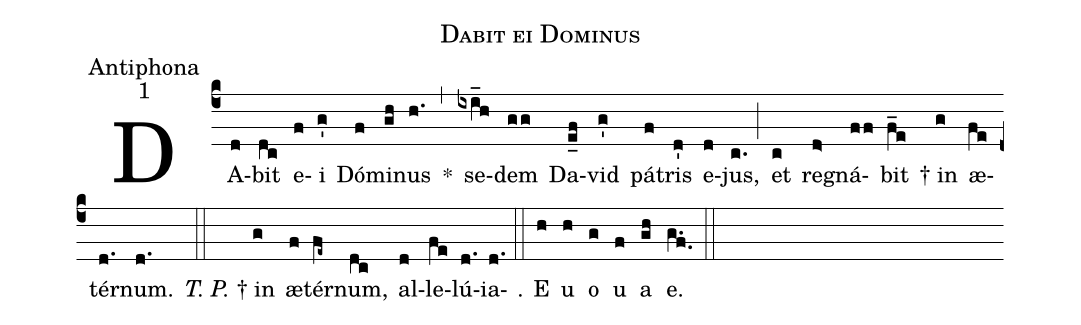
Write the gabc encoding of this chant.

name:Dabit ei Dominus;
office-part:Antiphona;
mode:1;
%%
(c4) DA(d)bit(dc) e(f)i(g') Dó(f)mi(gh)nus(h.) *(,) se(ixi_h)dem(gg) Da(e_f)vid(g') pá(f)tris(d') e(d)jus,(c.) (;) et(c) re(d>)gná(ff)bit(f_e) † in(g) æ(fe)tér(d.)num.(d.) (::)<i>T. P.</i> † in(g) æ(f)tér(fe~)num,(dc) al(d)le(fe)lú(d.)ia(d.).(::) E(h) u(h) o(g) u(f) a(gh) e.(g.f.) (::)
